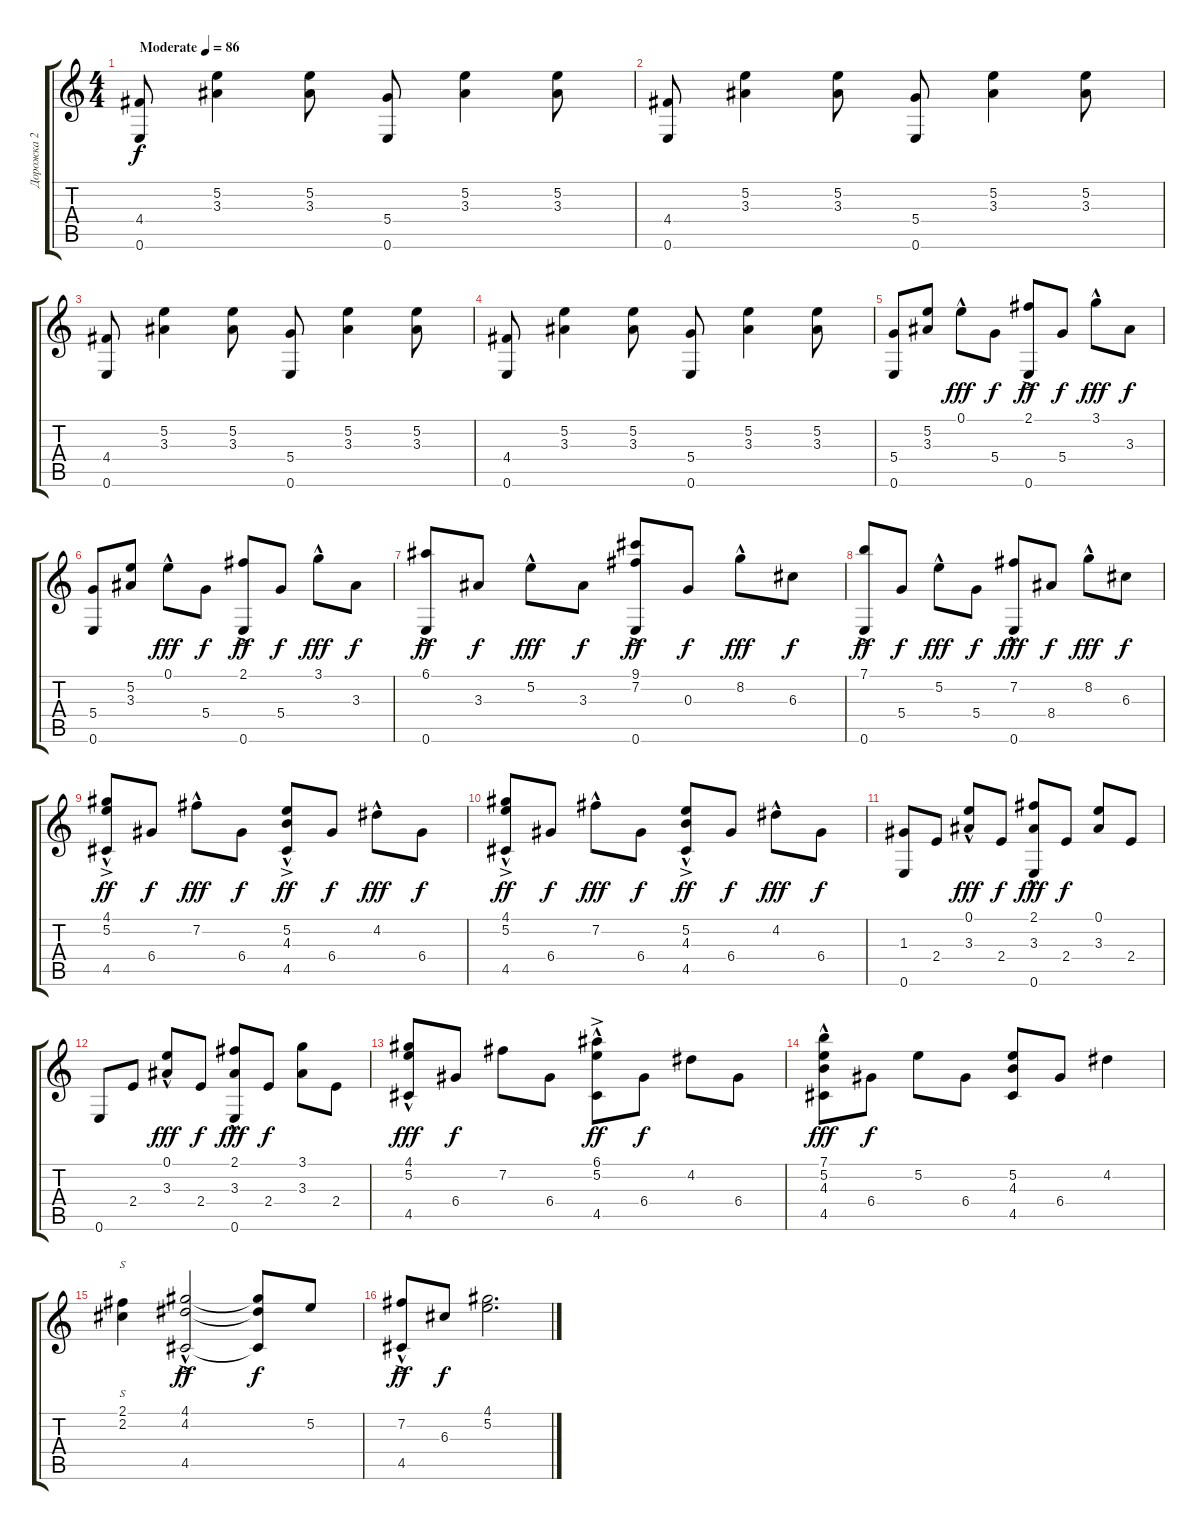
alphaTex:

\track ("Дорожка 2" "Дорожка 2") {instrument acousticguitarsteel}
\staff {score tabs}
\tuning (E4 B3 G3 D3 A2 E2) {hide}
\ts (4 4)
\tempo (86 "Moderate")
\clef g2
\ks c
(4.4 0.6).8{dy f instrument acousticguitarsteel} (5.2 3.3).4 (5.2 3.3).8 (5.4 0.6).8 (5.2 3.3).4 (5.2 3.3).8 |
(4.4 0.6).8 (5.2 3.3).4 (5.2 3.3).8 (5.4 0.6).8 (5.2 3.3).4 (5.2 3.3).8 |
(4.4 0.6).8 (5.2 3.3).4 (5.2 3.3).8 (5.4 0.6).8 (5.2 3.3).4 (5.2 3.3).8 |
(4.4 0.6).8 (5.2 3.3).4 (5.2 3.3).8 (5.4 0.6).8 (5.2 3.3).4 (5.2 3.3).8 |
(5.4 0.6).8 (5.2 3.3).8 0.1{hac}.8{dy fff} 5.4.8{dy f} (2.1{ac} 0.6{ac}).8{dy ff} 5.4.8{dy f} 3.1{hac}.8{dy fff} 3.3.8{dy f} |
(5.4 0.6).8 (5.2 3.3).8 0.1{hac}.8{dy fff} 5.4.8{dy f} (2.1{ac} 0.6{ac}).8{dy ff} 5.4.8{dy f} 3.1{hac}.8{dy fff} 3.3.8{dy f} |
(6.1 0.6{ac}).8{dy ff} 3.3.8{dy f} 5.2{hac}.8{dy fff} 3.3.8{dy f} (9.1 7.2 0.6{ac}).8{dy ff} 0.3.8{dy f} 8.2{hac}.8{dy fff} 6.3.8{dy f} |
(7.1 0.6{ac}).8{dy ff} 5.4.8{dy f} 5.2{hac}.8{dy fff} 5.4.8{dy f} (7.2{hac} 0.6).8{dy fff} 8.4.8{dy f} 8.2{hac}.8{dy fff} 6.3.8{dy f} |
(4.1 5.2{hac} 4.5{ac}).8{dy ff} 6.4.8{dy f} 7.2{hac}.8{dy fff} 6.4.8{dy f} (5.2{hac} 4.3 4.5{ac}).8{dy ff} 6.4.8{dy f} 4.2{hac}.8{dy fff} 6.4.8{dy f} |
(4.1 5.2{hac} 4.5{ac}).8{dy ff} 6.4.8{dy f} 7.2{hac}.8{dy fff} 6.4.8{dy f} (5.2{hac} 4.3 4.5{ac}).8{dy ff} 6.4.8{dy f} 4.2{hac}.8{dy fff} 6.4.8{dy f} |
(1.3 0.6).8 2.4.8 (0.1{hac} 3.3).8{dy fff} 2.4.8{dy f} (2.1{hac} 3.3 0.6).8{dy fff} 2.4.8{dy f} (0.1 3.3).8 2.4.8 |
0.6.8 2.4.8 (0.1{hac} 3.3).8{dy fff} 2.4.8{dy f} (2.1{hac} 3.3 0.6).8{dy fff} 2.4.8{dy f} (3.1 3.3).8 2.4.8 |
(4.1{hac} 5.2 4.5).8{dy fff} 6.4.8{dy f} 7.2.8 6.4.8 (6.1{hac} 5.2 4.5{ac}).8{dy ff} 6.4.8{dy f} 4.2.8 6.4.8 |
(7.1{hac} 5.2 4.3 4.5).8{dy fff} 6.4.8{dy f} 5.2.8 6.4.8 (5.2 4.3 4.5).8 6.4.8 4.2.4 |
(2.1 2.2).4{s} (4.1{hac} 4.2 4.5{ac}).2{dy ff} (4.1{t} 4.2{t} 4.5{t}).8{dy f} 5.2.8 |
(7.2{hac} 4.5{ac}).8{dy ff} 6.3.8{dy f} (4.1 5.2).2{d}
